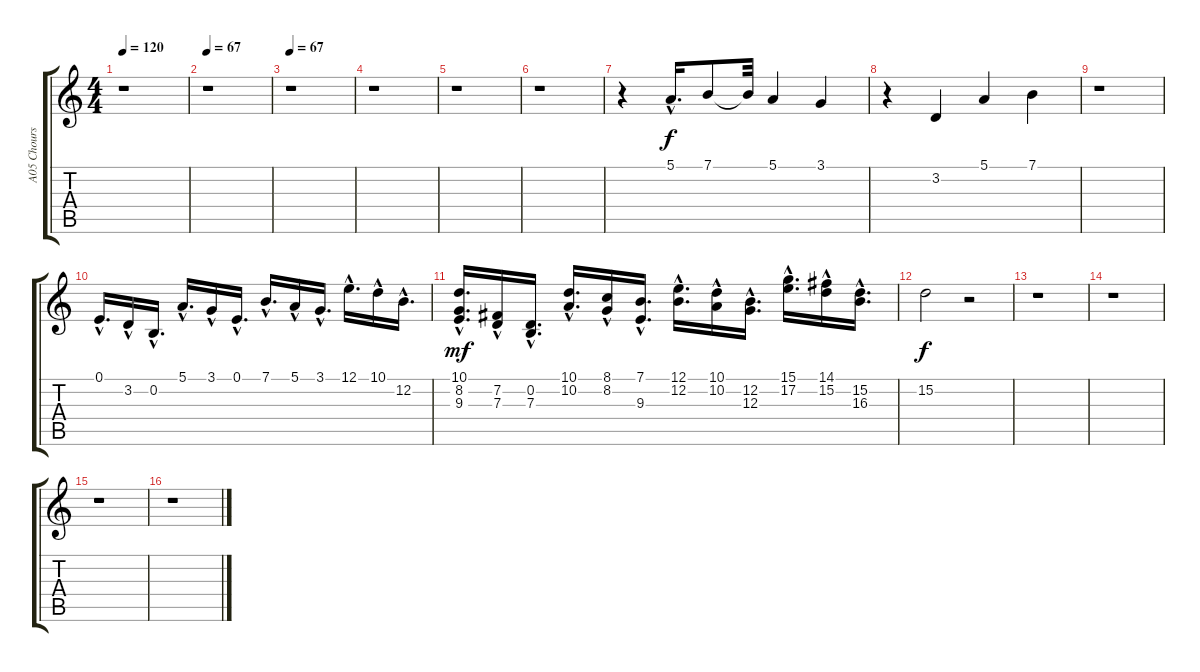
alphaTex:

\track ("A05 Chours 1" "A05 Chours") {instrument choiraahs}
\staff {score tabs}
\tuning (E4 B3 G3 D3 A2 E2) {hide}
\ts (4 4)
\tempo 120
\clef g2
\ks c
r.1{dy f instrument choiraahs} |
\tempo 67
r.1 |
\tempo 67
r.1 |
r.1 |
r.1 |
r.1 |
r.4 5.1{hac}.16{d} 7.1.8 7.1{t}.32 5.1.4 3.1.4 |
r.4 3.2.4 5.1.4 7.1.4 |
r.1 |
0.1{hac}.16{d} 3.2{hac}.16 0.2{hac}.16{d} 5.1{hac}.16{d} 3.1{hac}.16 0.1{hac}.16{d} 7.1{hac}.16{d} 5.1{hac}.16 3.1{hac}.16{d} 12.1{hac}.16{d} 10.1{hac}.16 12.2{hac}.16{d} |
(10.1{hac} 8.2{hac} 9.3{hac}).16{d dy mf} (7.2{hac} 7.3{hac}).16 (0.2{hac} 7.3{hac}).16{d} (10.1 10.2{hac}).16{d} (8.1{hac} 8.2{hac}).16 (7.1{hac} 9.3{hac}).16{d} (12.1{hac} 12.2{hac}).16{d} (10.1{hac} 10.2{hac}).16 (12.2{hac} 12.3{hac}).16{d} (15.1{hac} 17.2{hac}).16{d} (14.1{hac} 15.2{hac}).16 (15.2{hac} 16.3{hac}).16{d} |
15.2.2{dy f} r.2 |
r.1 |
r.1 |
r.1 |
r.1
